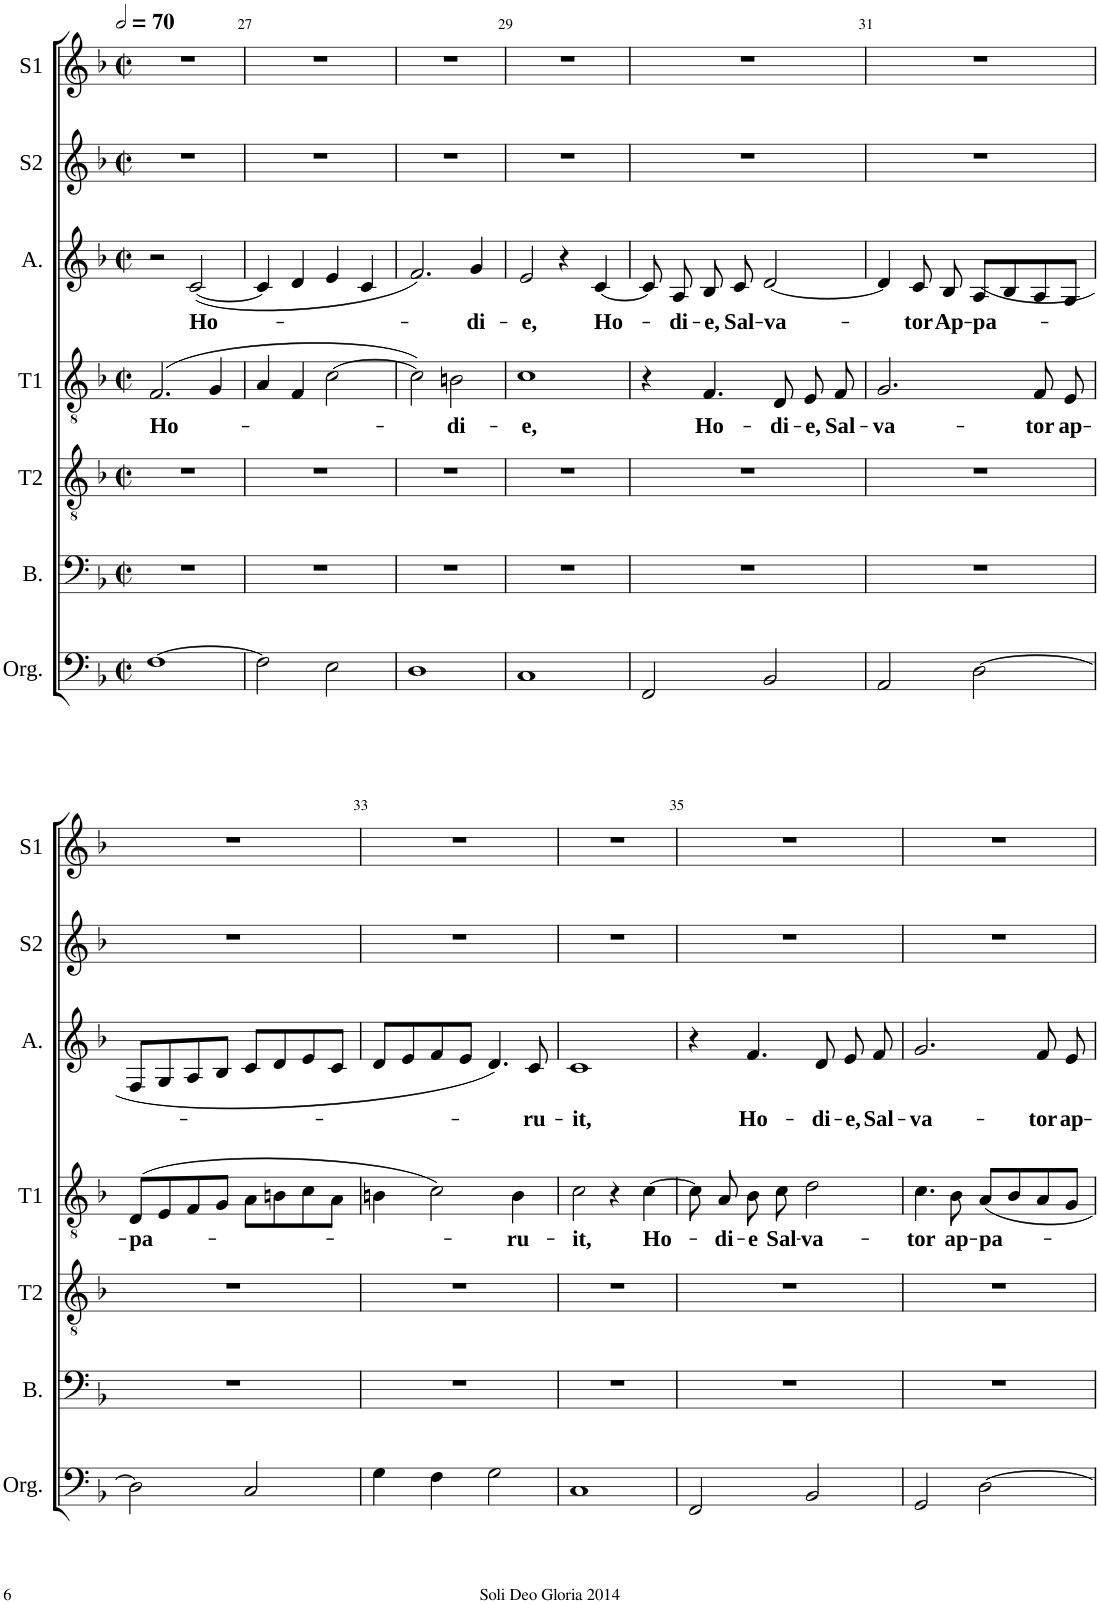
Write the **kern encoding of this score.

**kern	**kern	**kern	**kern	**text	**kern	**text	**kern	**kern
*part7	*part6	*part5	*part4	*part4	*part3	*part3	*part2	*part1
*staff7	*staff6	*staff5	*staff4	*staff4	*staff3	*staff3	*staff2	*staff1
*I"Organ	*I"Bass	*I"Tenor II	*I"Tenor I	*	*I"Alto	*	*I"Soprano II	*I"Soprano I
*I'Org.	*I'B.	*I'T2	*I'T1	*	*I'A.	*	*I'S2	*I'S1
!!LO:PB:g=z
*clefF4	*clefF4	*clefGv2	*clefGv2	*	*clefG2	*	*clefG2	*clefG2
*k[b-]	*k[b-]	*k[b-]	*k[b-]	*	*k[b-]	*	*k[b-]	*k[b-]
*M4/4	*M4/4	*M4/4	*M4/4	*	*M4/4	*	*M4/4	*M4/4
*met(c|)	*met(c|)	*met(c|)	*met(c|)	*	*met(c|)	*	*met(c|)	*met(c|)
*MM140	*MM140	*MM140	*MM140	*	*MM140	*	*MM140	*MM140
=26	=26	=26	=26	=26	=26	=26	=26	=26
!	!	!	!	!LO:LY:b	!	!	!	!
[1F	1r	1r	(2.F/	Ho-	2r	.	1r	1r
!	!	!	!	!	!	!LO:LY:b	!	!
.	.	.	.	.	([2c/	Ho-	.	.
.	.	.	4G/	.	.	.	.	.
=27	=27	=27	=27	=27	=27	=27	=27	=27
2F\]	1r	1r	4A/	.	4c/]	.	1r	1r
.	.	.	4F/	.	4d/	.	.	.
2E\	.	.	[2c\	.	4e/	.	.	.
.	.	.	.	.	4c/	.	.	.
=28	=28	=28	=28	=28	=28	=28	=28	=28
1D	1r	1r	2c\])	.	2.f/)	.	1r	1r
!	!	!	!	!LO:LY:b	!	!	!	!
.	.	.	2Bn\	-di-	.	.	.	.
!	!	!	!	!	!	!LO:LY:b	!	!
.	.	.	.	.	4g/	-di-	.	.
=29	=29	=29	=29	=29	=29	=29	=29	=29
!	!	!	!	!LO:LY:b	!	!LO:LY:b	!	!
1C	1r	1r	1c	-e,	2e/	-e,	1r	1r
.	.	.	.	.	4r	.	.	.
!	!	!	!	!	!	!LO:LY:b	!	!
.	.	.	.	.	[4c/	Ho-	.	.
=30	=30	=30	=30	=30	=30	=30	=30	=30
2FF/	1r	1r	4r	.	8c/]	.	1r	1r
!	!	!	!	!	!	!LO:LY:b	!	!
.	.	.	.	.	8A/	-di-	.	.
!	!	!	!	!LO:LY:b	!	!LO:LY:b	!	!
.	.	.	4.F/	Ho-	8B-/	-e,	.	.
!	!	!	!	!	!	!LO:LY:b	!	!
.	.	.	.	.	8c/	Sal-	.	.
!	!	!	!	!	!	!LO:LY:b	!	!
2BB-/	.	.	.	.	[2d/	-va-	.	.
!	!	!	!	!LO:LY:b	!	!	!	!
.	.	.	8D/	-di-	.	.	.	.
!	!	!	!	!LO:LY:b	!	!	!	!
.	.	.	8E/	-e,	.	.	.	.
!	!	!	!	!LO:LY:b	!	!	!	!
.	.	.	8F/	Sal-	.	.	.	.
=31	=31	=31	=31	=31	=31	=31	=31	=31
!	!	!	!	!LO:LY:b	!	!	!	!
2AA/	1r	1r	2.G/	-va-	4d/]	.	1r	1r
!	!	!	!	!	!	!LO:LY:b	!	!
.	.	.	.	.	8c/	-tor	.	.
!	!	!	!	!	!	!LO:LY:b	!	!
.	.	.	.	.	8B-/	Ap-	.	.
!	!	!	!	!	!	!LO:LY:b	!	!
[2D\	.	.	.	.	(8A/L	-pa-	.	.
.	.	.	.	.	8B-/	.	.	.
!	!	!	!	!LO:LY:b	!	!	!	!
.	.	.	8F/	-tor	8A/	.	.	.
!	!	!	!	!LO:LY:b	!	!	!	!
.	.	.	8E/	ap-	8G/J	.	.	.
!!LO:LB:g=z
=32	=32	=32	=32	=32	=32	=32	=32	=32
!	!	!	!	!LO:LY:b	!	!	!	!
2D\]	1r	1r	(8D/L	-pa-	8F/L	.	1r	1r
.	.	.	8E/	.	8G/	.	.	.
.	.	.	8F/	.	8A/	.	.	.
.	.	.	8G/J	.	8B-/J	.	.	.
2C/	.	.	8A\L	.	8c/L	.	.	.
.	.	.	8Bn\	.	8d/	.	.	.
.	.	.	8c\	.	8e/	.	.	.
.	.	.	8A\J	.	8c/J	.	.	.
=33	=33	=33	=33	=33	=33	=33	=33	=33
4G\	1r	1r	4Bn\	.	8d/L	.	1r	1r
.	.	.	.	.	8e/	.	.	.
4F\	.	.	2c\)	.	8f/	.	.	.
.	.	.	.	.	8e/J	.	.	.
2G\	.	.	.	.	4.d/)	.	.	.
!	!	!	!	!LO:LY:b	!	!	!	!
.	.	.	4B\	-ru-	.	.	.	.
!	!	!	!	!	!	!LO:LY:b	!	!
.	.	.	.	.	8c/	-ru-	.	.
=34	=34	=34	=34	=34	=34	=34	=34	=34
!	!	!	!	!LO:LY:b	!	!LO:LY:b	!	!
1C	1r	1r	2c\	-it,	1c	-it,	1r	1r
.	.	.	4r	.	.	.	.	.
!	!	!	!	!LO:LY:b	!	!	!	!
.	.	.	[4c\	Ho-	.	.	.	.
=35	=35	=35	=35	=35	=35	=35	=35	=35
2FF/	1r	1r	8c\]	.	4r	.	1r	1r
!	!	!	!	!LO:LY:b	!	!	!	!
.	.	.	8A/	-di-	.	.	.	.
!	!	!	!	!LO:LY:b	!	!LO:LY:b	!	!
.	.	.	8B-\	-e	4.f/	Ho-	.	.
!	!	!	!	!LO:LY:b	!	!	!	!
.	.	.	8c\	Sal-	.	.	.	.
!	!	!	!	!LO:LY:b	!	!	!	!
2BB-/	.	.	2d\	-va-	.	.	.	.
!	!	!	!	!	!	!LO:LY:b	!	!
.	.	.	.	.	8d/	-di-	.	.
!	!	!	!	!	!	!LO:LY:b	!	!
.	.	.	.	.	8e/	-e,	.	.
!	!	!	!	!	!	!LO:LY:b	!	!
.	.	.	.	.	8f/	Sal-	.	.
=36	=36	=36	=36	=36	=36	=36	=36	=36
!	!	!	!	!LO:LY:b	!	!LO:LY:b	!	!
2GG/	1r	1r	4.c\	-tor	2.g/	-va-	1r	1r
!	!	!	!	!LO:LY:b	!	!	!	!
.	.	.	8B-\	ap-	.	.	.	.
!	!	!	!	!LO:LY:b	!	!	!	!
[2D\	.	.	8A/L	-pa-	.	.	.	.
.	.	.	8B-/	.	.	.	.	.
!	!	!	!	!	!	!LO:LY:b	!	!
.	.	.	8A/	.	8f/	-tor	.	.
!	!	!	!	!	!	!LO:LY:b	!	!
.	.	.	8G/J	.	8e/	ap-	.	.
=	=	=	=	=	=	=	=	=
*-	*-	*-	*-	*-	*-	*-	*-	*-
